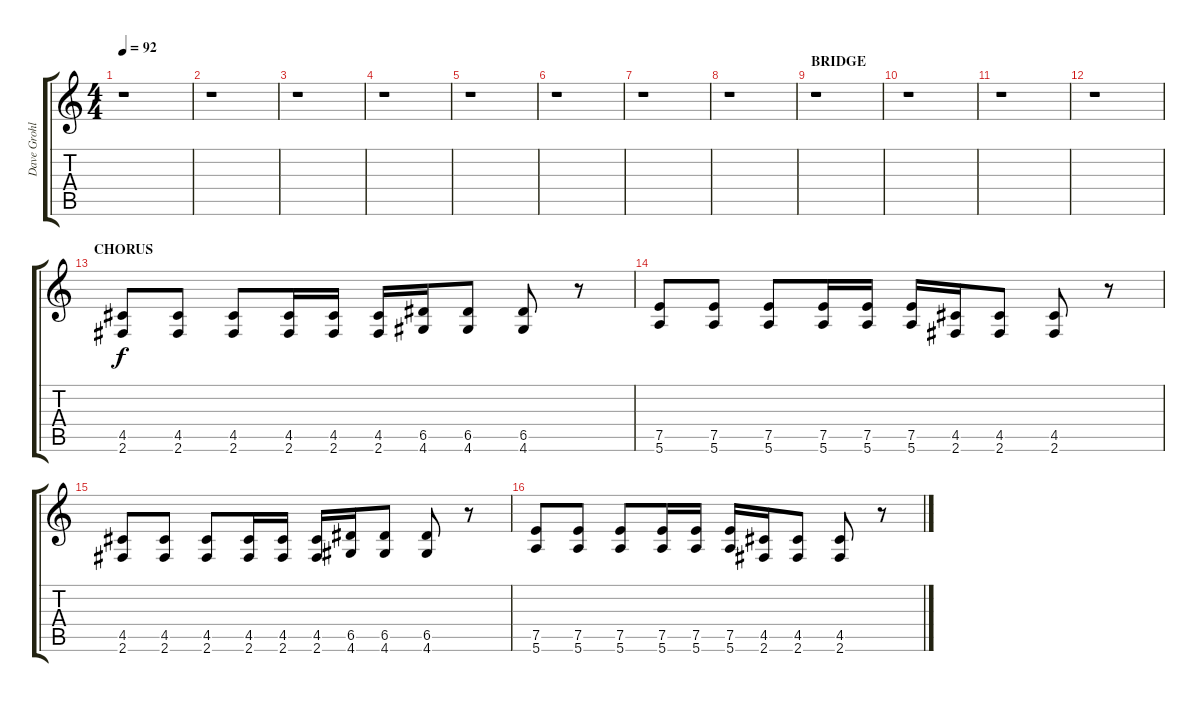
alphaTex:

\track ("Dave Grohl (Guitar)" "Dave Grohl") {instrument overdrivenguitar}
\staff {score tabs}
\tuning (E4 B3 G3 D3 A2 E2) {hide}
\ts (4 4)
\tempo 92
\clef g2
\ks c
r.1{dy f} |
r.1 |
r.1 |
r.1 |
r.1 |
r.1 |
r.1 |
r.1 |
\section ("" "BRIDGE")
r.1 |
r.1 |
r.1 |
r.1 |
\section ("" "CHORUS")
(4.5 2.6).8 (4.5 2.6).8 (4.5 2.6).8 (4.5 2.6).16 (4.5 2.6).16 (4.5 2.6).16 (6.5 4.6).16 (6.5 4.6).8 (6.5 4.6).8 r.8 |
(7.5 5.6).8 (7.5 5.6).8 (7.5 5.6).8 (7.5 5.6).16 (7.5 5.6).16 (7.5 5.6).16 (4.5 2.6).16 (4.5 2.6).8 (4.5 2.6).8 r.8 |
(4.5 2.6).8 (4.5 2.6).8 (4.5 2.6).8 (4.5 2.6).16 (4.5 2.6).16 (4.5 2.6).16 (6.5 4.6).16 (6.5 4.6).8 (6.5 4.6).8 r.8 |
(7.5 5.6).8 (7.5 5.6).8 (7.5 5.6).8 (7.5 5.6).16 (7.5 5.6).16 (7.5 5.6).16 (4.5 2.6).16 (4.5 2.6).8 (4.5 2.6).8 r.8
